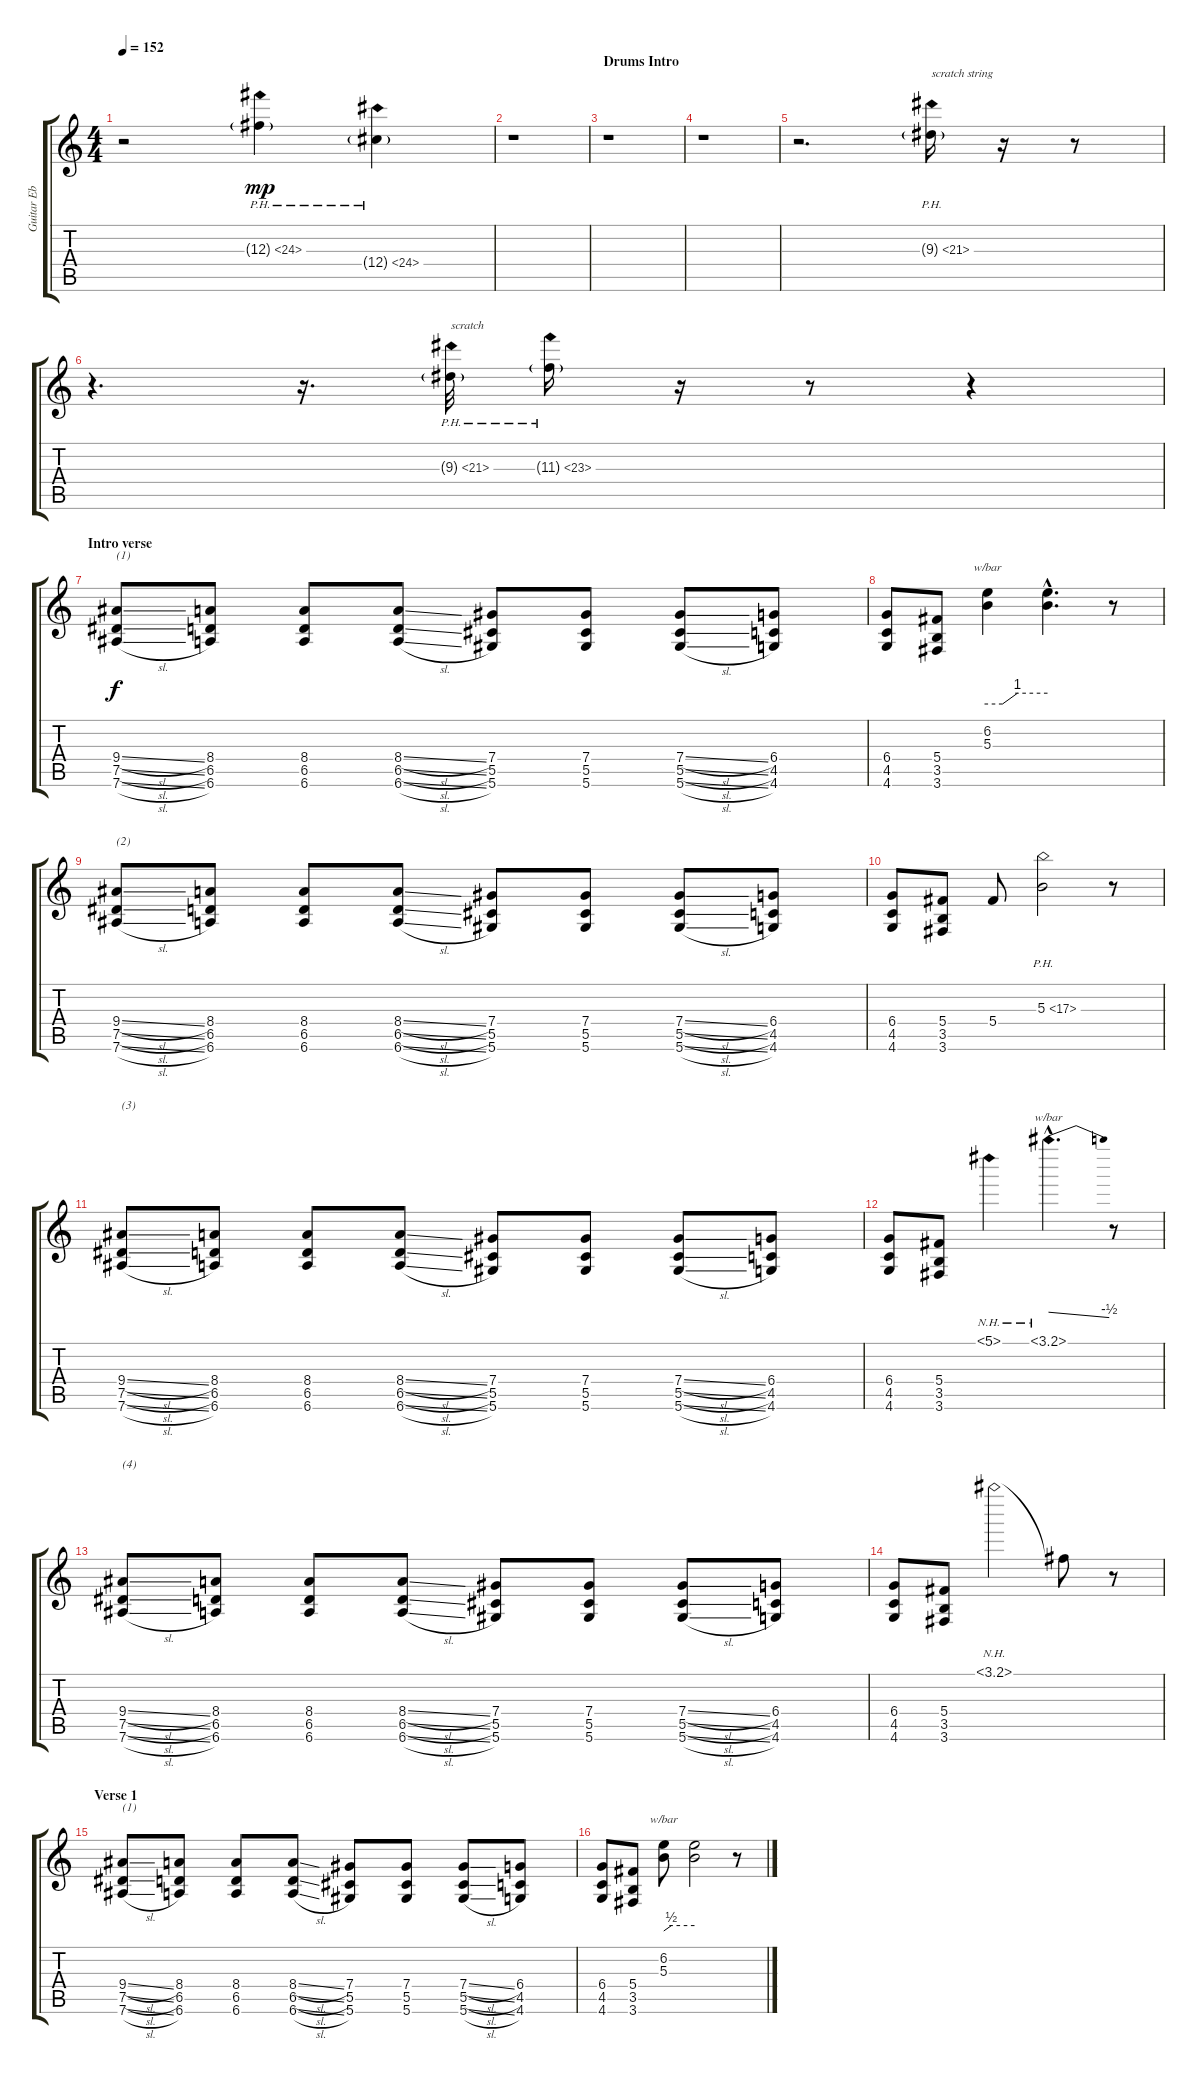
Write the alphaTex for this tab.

\track ("Guitar Eb" "Guitar Eb") {instrument distortionguitar}
\staff {score tabs}
\tuning (Eb4 Bb3 Gb3 Db3 Ab2 Eb2) {hide}
\ts (4 4)
\tempo 152
\clef g2
\ks c
r.2{dy mp instrument distortionguitar} 12.3{ph 12 g}.4{instrument guitarharmonics} 12.4{ph 12 g}.4{instrument guitarharmonics} |
r.1 |
\section ("" "Drums Intro")
r.1 |
r.1 |
r.2{d} 9.3{ph 12 g}.16{txt "scratch string" instrument guitarharmonics} r.16 r.8 |
r.4{d} r.16{d} 9.3{ph 12 g}.32{txt "scratch" instrument guitarharmonics} 11.3{ph 12 g}.16{instrument guitarharmonics} r.16 r.8 r.4 |
\section ("" "Intro verse")
(9.4{sl} 7.5{sl} 7.6{sl}).8{txt "(1)" dy f instrument distortionguitar} (8.4 6.5 6.6).8 (8.4 6.5 6.6).8 (8.4{sl} 6.5{sl} 6.6{sl}).8 (7.4 5.5 5.6).8 (7.4 5.5 5.6).8 (7.4{sl} 5.5{sl} 5.6{sl}).8 (6.4 4.5 4.6).8 |
(6.4 4.5 4.6).8 (5.4 3.5 3.6).8 (6.2 5.3).4{tbe (custom default 0 0 15 0 30 4 60 4)} (6.2{hac t} 5.3{hac t}).4{d} r.8 |
(9.4{sl} 7.5{sl} 7.6{sl}).8{txt "(2)"} (8.4 6.5 6.6).8 (8.4 6.5 6.6).8 (8.4{sl} 6.5{sl} 6.6{sl}).8 (7.4 5.5 5.6).8 (7.4 5.5 5.6).8 (7.4{sl} 5.5{sl} 5.6{sl}).8 (6.4 4.5 4.6).8 |
(6.4 4.5 4.6).8 (5.4 3.5 3.6).8 5.4.8 5.3{ph 12}.2{instrument guitarharmonics} r.8 |
(9.4{sl} 7.5{sl} 7.6{sl}).8{txt "(3)" instrument distortionguitar} (8.4 6.5 6.6).8 (8.4 6.5 6.6).8 (8.4{sl} 6.5{sl} 6.6{sl}).8 (7.4 5.5 5.6).8 (7.4 5.5 5.6).8 (7.4{sl} 5.5{sl} 5.6{sl}).8 (6.4 4.5 4.6).8 |
(6.4 4.5 4.6).8 (5.4 3.5 3.6).8 5.1{nh}.4{instrument guitarharmonics} 3.1{nh hac}.4{d tbe (dive default 0 0 60 -2)} r.8 |
(9.4{sl} 7.5{sl} 7.6{sl}).8{txt "(4)" instrument distortionguitar} (8.4 6.5 6.6).8 (8.4 6.5 6.6).8 (8.4{sl} 6.5{sl} 6.6{sl}).8 (7.4 5.5 5.6).8 (7.4 5.5 5.6).8 (7.4{sl} 5.5{sl} 5.6{sl}).8 (6.4 4.5 4.6).8 |
(6.4 4.5 4.6).8 (5.4 3.5 3.6).8 3.1{nh}.2{instrument guitarharmonics} 3.1{t}.8 r.8 |
\section ("" "Verse 1")
(9.4{sl} 7.5{sl} 7.6{sl}).8{txt "(1)" instrument distortionguitar} (8.4 6.5 6.6).8 (8.4 6.5 6.6).8 (8.4{sl} 6.5{sl} 6.6{sl}).8 (7.4 5.5 5.6).8 (7.4 5.5 5.6).8 (7.4{sl} 5.5{sl} 5.6{sl}).8 (6.4 4.5 4.6).8 |
(6.4 4.5 4.6).8 (5.4 3.5 3.6).8 (6.2 5.3).8{tbe (custom default 0 0 15 2 60 2)} (6.2{t} 5.3{t}).2 r.8
